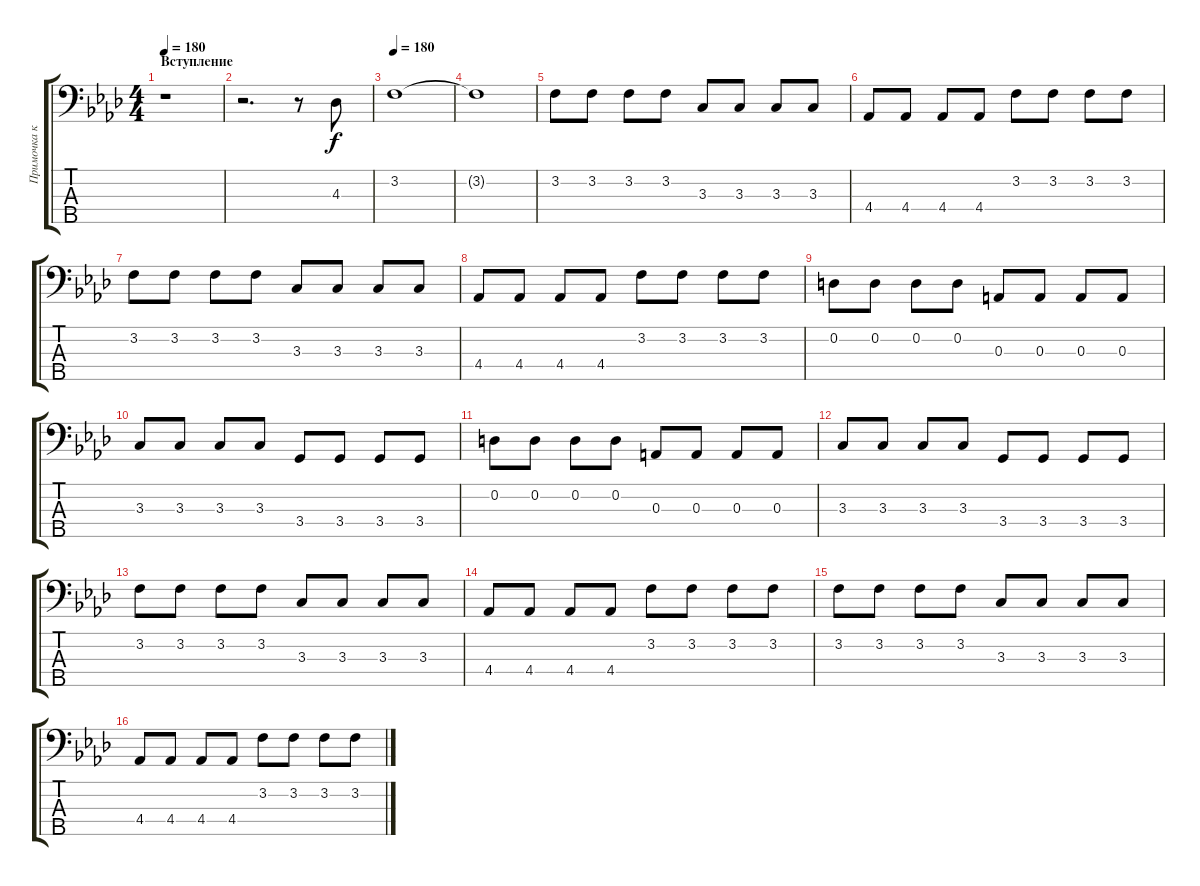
\track ("Примочка к басу" "Примочка к") {instrument slapbass1}
\staff {score tabs}
\tuning (G2 D2 A1 E1 B0) {hide}
\ts (4 4)
\section ("" "Вступление")
\tempo 180
\clef f4
\ks ab
r.1{dy f instrument slapbass1} |
r.2{d} r.8 4.3.8 |
\tempo 180
3.2.1 |
3.2{t}.1 |
3.2.8 3.2.8 3.2.8 3.2.8 3.3.8 3.3.8 3.3.8 3.3.8 |
4.4.8 4.4.8 4.4.8 4.4.8 3.2.8 3.2.8 3.2.8 3.2.8 |
3.2.8 3.2.8 3.2.8 3.2.8 3.3.8 3.3.8 3.3.8 3.3.8 |
4.4.8 4.4.8 4.4.8 4.4.8 3.2.8 3.2.8 3.2.8 3.2.8 |
0.2.8 0.2.8 0.2.8 0.2.8 0.3.8 0.3.8 0.3.8 0.3.8 |
3.3.8 3.3.8 3.3.8 3.3.8 3.4.8 3.4.8 3.4.8 3.4.8 |
0.2.8 0.2.8 0.2.8 0.2.8 0.3.8 0.3.8 0.3.8 0.3.8 |
3.3.8 3.3.8 3.3.8 3.3.8 3.4.8 3.4.8 3.4.8 3.4.8 |
3.2.8 3.2.8 3.2.8 3.2.8 3.3.8 3.3.8 3.3.8 3.3.8 |
4.4.8 4.4.8 4.4.8 4.4.8 3.2.8 3.2.8 3.2.8 3.2.8 |
3.2.8 3.2.8 3.2.8 3.2.8 3.3.8 3.3.8 3.3.8 3.3.8 |
4.4.8 4.4.8 4.4.8 4.4.8 3.2.8 3.2.8 3.2.8 3.2.8
